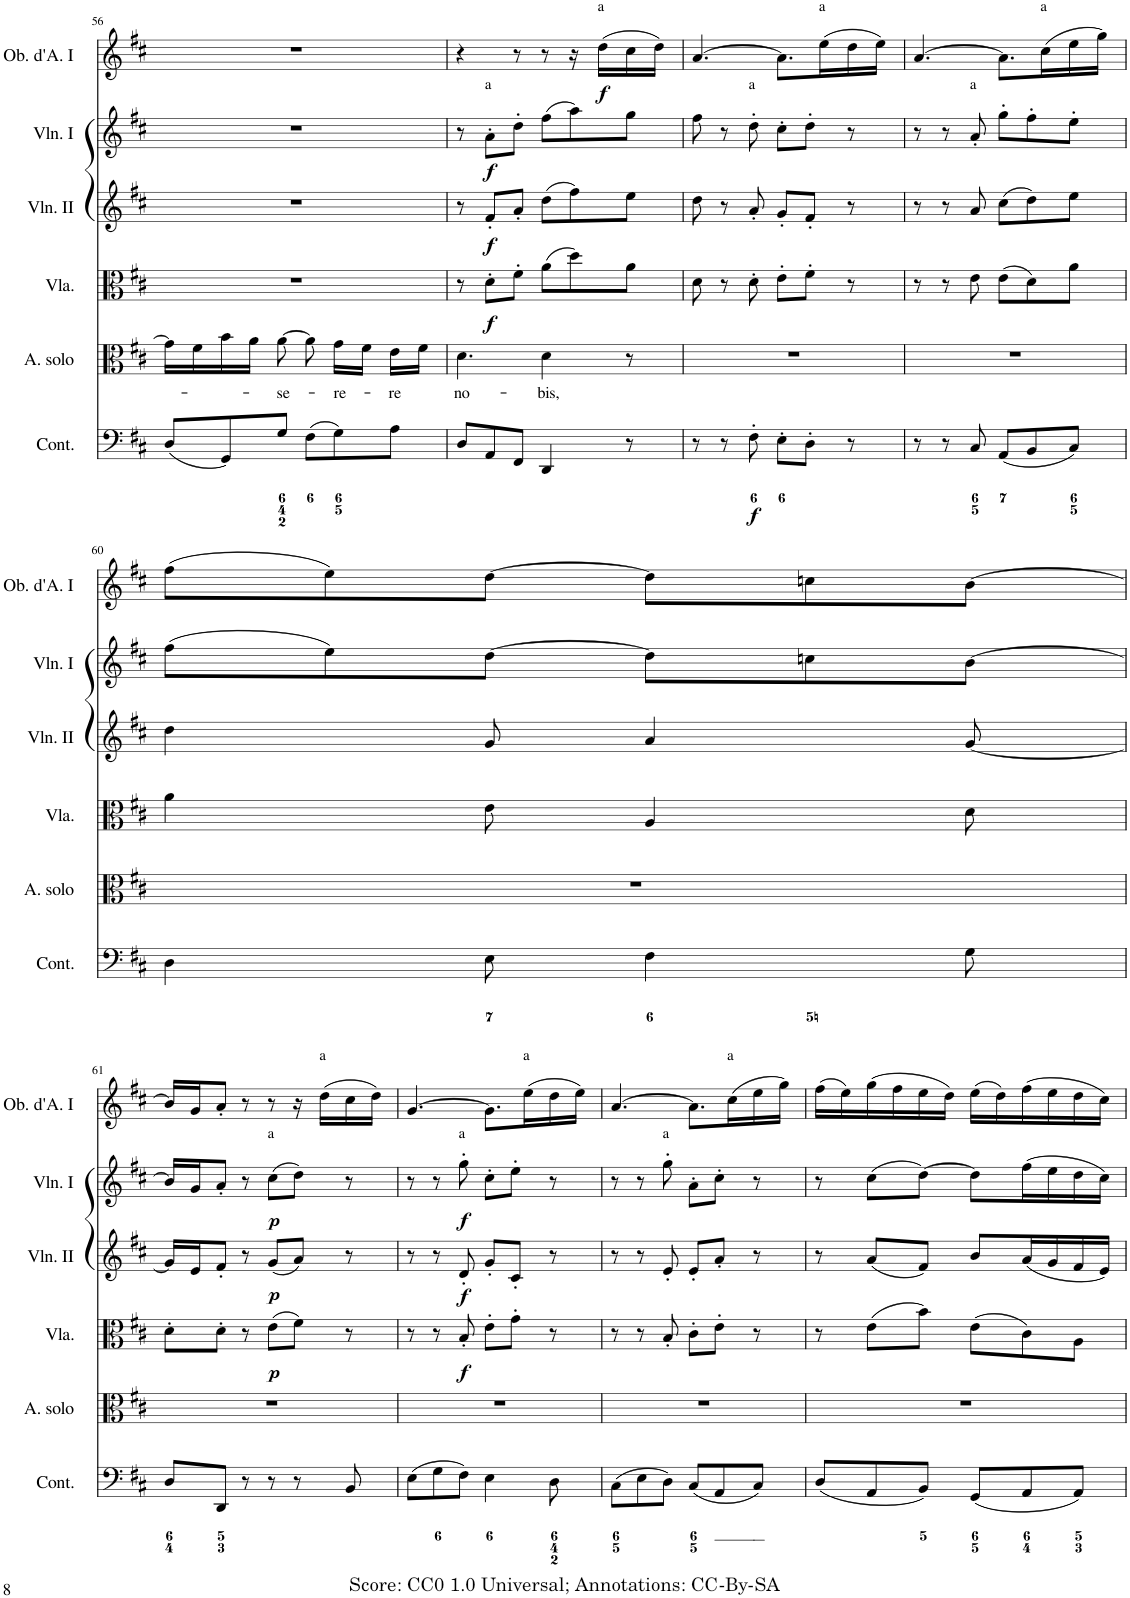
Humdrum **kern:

**kern	**dynam	**kern	**dynam	**kern	**text	**kern	**dynam	**kern	**dynam	**kern	**dynam	**kern	**dynam
*part7	*part7	*part6	*part6	*part5	*part5	*part4	*part4	*part3	*part3	*part2	*part2	*part1	*part1
*staff7	*staff7	*staff6	*staff6	*staff5	*staff5	*staff4	*staff4	*staff3	*staff3	*staff2	*staff2	*staff1	*staff1
*I"Continuo	*	*I"Continuo	*	*I"Alto solo	*	*I"Viola	*	*I"Violino II	*	*I"Violino I	*	*I"Oboe d'Amore I	*
*I'Cont.	*	*I'Cont.	*	*I'A. solo	*	*I'Vla.	*	*I'Vln. II	*	*I'Vln. I	*	*I'Ob. d'A. I	*
!!LO:PB:g=z
*clefF4	*	*clefF4	*	*clefC3	*	*clefC3	*	*clefG2	*	*clefG2	*	*clefG2	*
*	*	*	*	*Trd1c2	*	*	*	*	*	*	*	*	*
*k[f#c#]	*	*k[f#c#]	*	*k[f#c#]	*	*k[f#c#]	*	*k[f#c#]	*	*k[f#c#]	*	*k[f#c#]	*
*M6/8	*	*M6/8	*	*M6/8	*	*M6/8	*	*M6/8	*	*M6/8	*	*M6/8	*
=56	=56	=56	=56	=56	=56	=56	=56	=56	=56	=56	=56	=56	=56
(8D\L	.	(8D/L	.	16g\LL]	.	2.r	.	2.r	.	2.r	.	2.r	.
.	.	.	.	16f#\	.	.	.	.	.	.	.	.	.
8GG\)	.	8GG/)	.	16b\	.	.	.	.	.	.	.	.	.
.	.	.	.	16a\JJ	.	.	.	.	.	.	.	.	.
!	!	!	!	!	!LO:LY:b	!	!	!	!	!	!	!	!
8G\J	.	8G/J	.	[8a\	-se-	.	.	.	.	.	.	.	.
(8F#\L	.	(8F#\L	.	8a\]	.	.	.	.	.	.	.	.	.
!	!	!	!	!	!LO:LY:b	!	!	!	!	!	!	!	!
8G\)	.	8G\)	.	16g\LL	-re-	.	.	.	.	.	.	.	.
.	.	.	.	16f#\JJ	.	.	.	.	.	.	.	.	.
!	!	!	!	!	!LO:LY:b	!	!	!	!	!	!	!	!
8A\J	.	8A\J	.	16e\LL	-re	.	.	.	.	.	.	.	.
.	.	.	.	16f#\JJ	.	.	.	.	.	.	.	.	.
=57	=57	=57	=57	=57	=57	=57	=57	=57	=57	=57	=57	=57	=57
!	!	!	!	!	!LO:LY:b	!	!	!	!	!	!	!	!
8D/L	.	8D/L	.	4.d\	no-	8r	.	8r	.	8r	.	4r	.
!	!	!	!	!	!	!	!	!	!	!LO:TX:a:t=a	!	!	!
!	!	!	!	!	!	!	!LO:DY:b	!	!LO:DY:b	!	!LO:DY:b	!	!
8AA/	.	8AA/	.	.	.	8d'\L	f	8f#'/L	f	8a'\L	f	.	.
8FF#/J	.	8FF#/J	.	.	.	8f#'\J	.	8a'/J	.	8dd'\J	.	8r	.
!	!	!	!	!	!LO:LY:b	!	!	!	!	!	!	!	!
4DD	.	4DD/	.	4d\	-bis,	(8a\L	.	(8dd\L	.	(8ff#\L	.	8r	.
.	.	.	.	.	.	8dd\)	.	8ff#\)	.	8aa\)	.	16r	.
!	!	!	!	!	!	!	!	!	!	!	!	!LO:TX:a:t=a	!
!	!	!	!	!	!	!	!	!	!	!	!	!	!LO:DY:b
.	.	.	.	.	.	.	.	.	.	.	.	(16dd\LL	f
8r	.	8r	.	8r	.	8a\J	.	8ee\J	.	8gg\J	.	16cc#\	.
.	.	.	.	.	.	.	.	.	.	.	.	16dd\JJ)	.
=58	=58	=58	=58	=58	=58	=58	=58	=58	=58	=58	=58	=58	=58
8r	.	8r	.	2.r	.	8d\	.	8dd\	.	8ff#\	.	[4.a/	.
8r	.	8r	.	.	.	8r	.	8r	.	8r	.	.	.
!	!	!	!	!	!	!	!	!	!	!LO:TX:a:t=a	!	!	!
!	!LO:DY:b	!	!LO:DY:b	!	!	!	!	!	!	!	!	!	!
8F#'	f	8F#'\	f	.	.	8d'\	.	8a'/	.	8dd'\	.	.	.
8E'\L	.	8E'\L	.	.	.	8e'\L	.	8g'/L	.	8cc#'\L	.	8.a\L]	.
8D'\J	.	8D'\J	.	.	.	8f#'\J	.	8f#'/J	.	8dd'\J	.	.	.
!	!	!	!	!	!	!	!	!	!	!	!	!LO:TX:a:t=a	!
.	.	.	.	.	.	.	.	.	.	.	.	(16ee\L	.
8r	.	8r	.	.	.	8r	.	8r	.	8r	.	16dd\	.
.	.	.	.	.	.	.	.	.	.	.	.	16ee\JJ)	.
=59	=59	=59	=59	=59	=59	=59	=59	=59	=59	=59	=59	=59	=59
8r	.	8r	.	2.r	.	8r	.	8r	.	8r	.	[4.a/	.
8r	.	8r	.	.	.	8r	.	8r	.	8r	.	.	.
!	!	!	!	!	!	!	!	!	!	!LO:TX:a:t=a	!	!	!
8C#	.	8C#/	.	.	.	8e\	.	8a/	.	8a'/	.	.	.
(8AA/L	.	(8AA/L	.	.	.	(8e\L	.	(8cc#\L	.	8gg'\L	.	8.a\L]	.
8BB/	.	8BB/	.	.	.	8d\)	.	8dd\)	.	8ff#'\	.	.	.
!	!	!	!	!	!	!	!	!	!	!	!	!LO:TX:a:t=a	!
.	.	.	.	.	.	.	.	.	.	.	.	(16cc#\L	.
8C#/J)	.	8C#/J)	.	.	.	8a\J	.	8ee\J	.	8ee'\J	.	16ee\	.
.	.	.	.	.	.	.	.	.	.	.	.	16gg\JJ)	.
!!LO:LB:g=z
=60	=60	=60	=60	=60	=60	=60	=60	=60	=60	=60	=60	=60	=60
4D	.	4D\	.	2.r	.	4a\	.	4dd\	.	(8ff#\L	.	(8ff#\L	.
.	.	.	.	.	.	.	.	.	.	8ee\)	.	8ee\)	.
8E	.	8E\	.	.	.	8e\	.	8g/	.	[8dd\J	.	[8dd\J	.
4F#	.	4F#\	.	.	.	4A/	.	4a/	.	8dd\L]	.	8dd\L]	.
.	.	.	.	.	.	.	.	.	.	8ccn\	.	8ccn\	.
8G	.	8G\	.	.	.	8d\	.	[8g/	.	[8b\J	.	[8b\J	.
!!LO:LB:g=z
=61	=61	=61	=61	=61	=61	=61	=61	=61	=61	=61	=61	=61	=61
8D/L	.	8D/L	.	2.r	.	8d'\L	.	16g/LL]	.	16b/LL]	.	16b/LL]	.
.	.	.	.	.	.	.	.	16e/J	.	16g/J	.	16g/J	.
8DD/J	.	8DD/J	.	.	.	8d'\J	.	8f#'/J	.	8a'/J	.	8a'/J	.
8r	.	8r	.	.	.	8r	.	8r	.	8r	.	8r	.
!	!	!	!	!	!	!	!	!	!	!LO:TX:a:t=a	!	!	!
!	!	!	!	!	!	!	!LO:DY:b	!	!LO:DY:b	!	!LO:DY:b	!	!
8r	.	8r	.	.	.	(8e\L	p	(8g/L	p	(8cc#\L	p	8r	.
8r	.	8r	.	.	.	8f#\J)	.	8a/J)	.	8dd\J)	.	16r	.
!	!	!	!	!	!	!	!	!	!	!	!	!LO:TX:a:t=a	!
.	.	.	.	.	.	.	.	.	.	.	.	(16dd\LL	.
8BB	.	8BB/	.	.	.	8r	.	8r	.	8r	.	16cc#\	.
.	.	.	.	.	.	.	.	.	.	.	.	16dd\JJ)	.
=62	=62	=62	=62	=62	=62	=62	=62	=62	=62	=62	=62	=62	=62
(8E\L	.	(8E\L	.	2.r	.	8r	.	8r	.	8r	.	[4.g/	.
8G\	.	8G\	.	.	.	8r	.	8r	.	8r	.	.	.
!	!	!	!	!	!	!	!	!	!	!LO:TX:a:t=a	!	!	!
!	!	!	!	!	!	!	!LO:DY:b	!	!LO:DY:b	!	!LO:DY:b	!	!
8F#\J)	.	8F#\J)	.	.	.	8B'/	f	8d'/	f	8gg'\	f	.	.
4E	.	4E\	.	.	.	8e'\L	.	8g'/L	.	8cc#'\L	.	8.g\L]	.
.	.	.	.	.	.	8g'\J	.	8c#'/J	.	8ee'\J	.	.	.
!	!	!	!	!	!	!	!	!	!	!	!	!LO:TX:a:t=a	!
.	.	.	.	.	.	.	.	.	.	.	.	(16ee\L	.
8D	.	8D\	.	.	.	8r	.	8r	.	8r	.	16dd\	.
.	.	.	.	.	.	.	.	.	.	.	.	16ee\JJ)	.
=63	=63	=63	=63	=63	=63	=63	=63	=63	=63	=63	=63	=63	=63
(8C#/L	.	(8C#\L	.	2.r	.	8r	.	8r	.	8r	.	[4.a/	.
8E/	.	8E\	.	.	.	8r	.	8r	.	8r	.	.	.
!	!	!	!	!	!	!	!	!	!	!LO:TX:a:t=a	!	!	!
8D/J)	.	8D\J)	.	.	.	8B'/	.	8e'/	.	8gg'\	.	.	.
(8C#/L	.	(8C#/L	.	.	.	8c#'\L	.	8e'/L	.	8a'\L	.	8.a\L]	.
8AA/	.	8AA/	.	.	.	8e'\J	.	8a'/J	.	8cc#'\J	.	.	.
!	!	!	!	!	!	!	!	!	!	!	!	!LO:TX:a:t=a	!
.	.	.	.	.	.	.	.	.	.	.	.	(16cc#\L	.
8C#/J)	.	8C#/J)	.	.	.	8r	.	8r	.	8r	.	16ee\	.
.	.	.	.	.	.	.	.	.	.	.	.	16gg\JJ)	.
=64	=64	=64	=64	=64	=64	=64	=64	=64	=64	=64	=64	=64	=64
(8D/L	.	(8D/L	.	2.r	.	8r	.	8r	.	8r	.	(16ff#\LL	.
.	.	.	.	.	.	.	.	.	.	.	.	16ee\)	.
8AA/	.	8AA/	.	.	.	(8e\L	.	(8a/L	.	(8cc#\L	.	(16gg\	.
.	.	.	.	.	.	.	.	.	.	.	.	16ff#\	.
8BB/J)	.	8BB/J)	.	.	.	8b\J)	.	8f#/J)	.	[8dd\J)	.	16ee\	.
.	.	.	.	.	.	.	.	.	.	.	.	16dd\JJ)	.
(8GG/L	.	(8GG/L	.	.	.	(8e\L	.	8b/L	.	8dd\L]	.	(16ee\LL	.
.	.	.	.	.	.	.	.	.	.	.	.	16dd\)	.
8AA/	.	8AA/	.	.	.	8c#\)	.	(16a/L	.	(16ff#\L	.	(16ff#\	.
.	.	.	.	.	.	.	.	16g/	.	16ee\	.	16ee\	.
8AA/J)	.	8AA/J)	.	.	.	8A\J	.	16f#/	.	16dd\	.	16dd\	.
.	.	.	.	.	.	.	.	16e/JJ)	.	16cc#\JJ)	.	16cc#\JJ)	.
=	=	=	=	=	=	=	=	=	=	=	=	=	=
*-	*-	*-	*-	*-	*-	*-	*-	*-	*-	*-	*-	*-	*-
